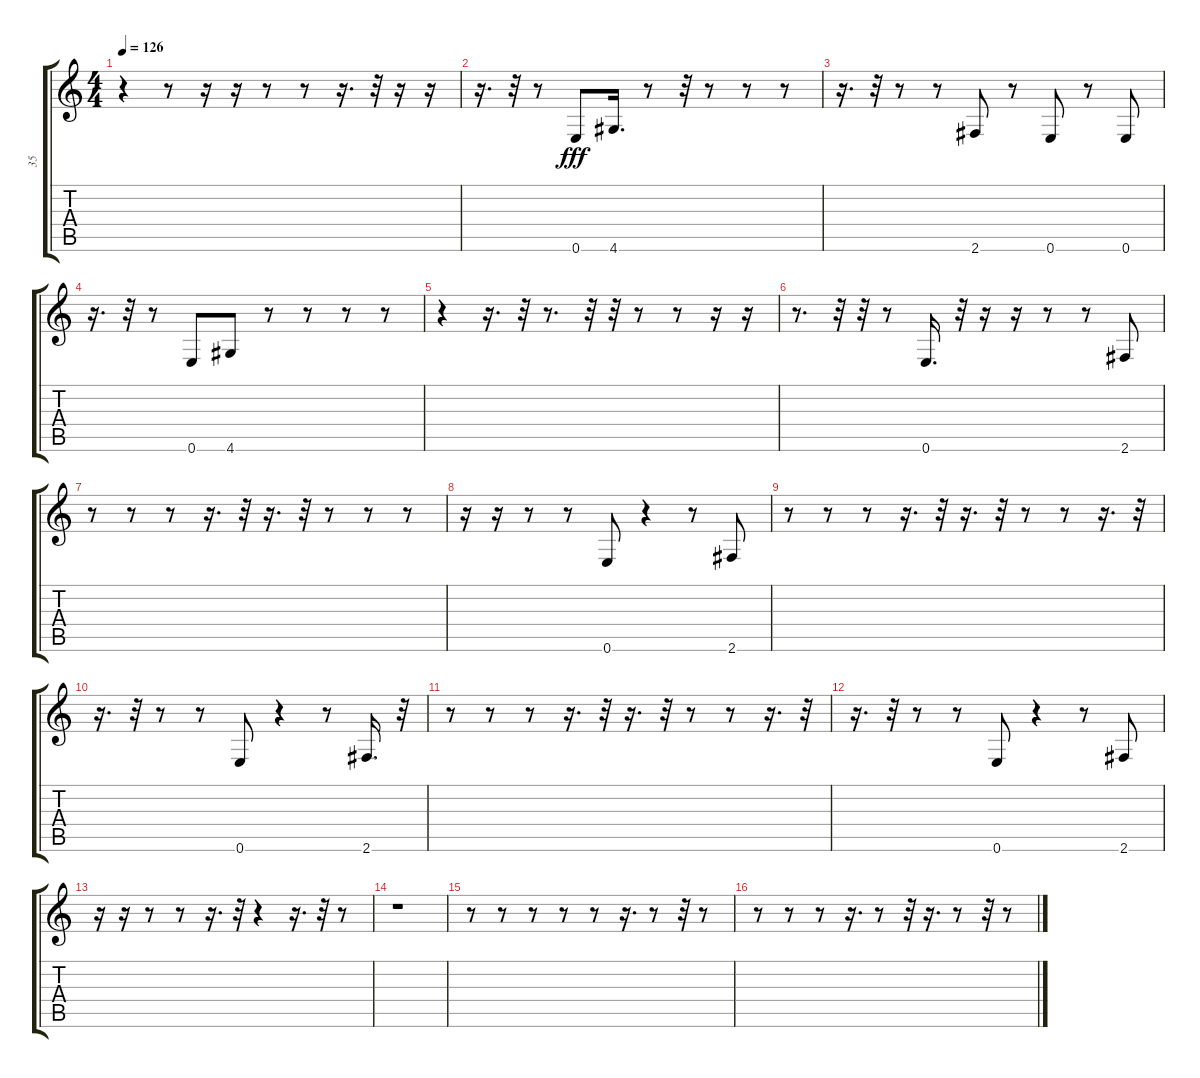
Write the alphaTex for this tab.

\track ("35" "35") {instrument slapbass2}
\staff {score tabs}
\tuning (E4 B3 G3 D3 A2 E2) {hide}
\ts (4 4)
\tempo 126
\clef g2
\ks c
r.4{dy fff} r.8 r.16 r.16 r.8 r.8 r.16{d} r.32 r.16 r.16 |
r.16{d} r.32 r.8 0.6.8 4.6.16{d} r.8 r.32 r.8 r.8 r.8 |
r.16{d} r.32 r.8 r.8 2.6.8 r.8 0.6.8 r.8 0.6.8 |
r.16{d} r.32 r.8 0.6.8 4.6.8 r.8 r.8 r.8 r.8 |
r.4 r.16{d} r.32 r.8{d} r.32 r.32 r.8 r.8 r.16 r.16 |
r.8{d} r.32 r.32 r.8 0.6.16{d} r.32 r.16 r.16 r.8 r.8 2.6.8 |
r.8 r.8 r.8 r.16{d} r.32 r.16{d} r.32 r.8 r.8 r.8 |
r.16 r.16 r.8 r.8 0.6.8 r.4 r.8 2.6.8 |
r.8 r.8 r.8 r.16{d} r.32 r.16{d} r.32 r.8 r.8 r.16{d} r.32 |
r.16{d} r.32 r.8 r.8 0.6.8 r.4 r.8 2.6.16{d} r.32 |
r.8 r.8 r.8 r.16{d} r.32 r.16{d} r.32 r.8 r.8 r.16{d} r.32 |
r.16{d} r.32 r.8 r.8 0.6.8 r.4 r.8 2.6.8 |
r.16 r.16 r.8 r.8 r.16{d} r.32 r.4 r.16{d} r.32 r.8 |
r.1 |
r.8 r.8 r.8 r.8 r.8 r.16{d} r.8 r.32 r.8 |
r.8 r.8 r.8 r.16{d} r.8 r.32 r.16{d} r.8 r.32 r.8
